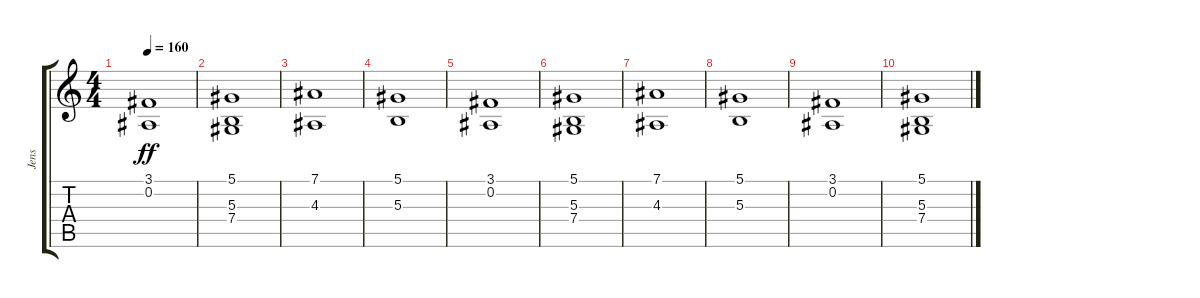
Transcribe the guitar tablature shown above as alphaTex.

\track ("Jens" "Jens") {instrument choiraahs}
\staff {score tabs}
\tuning (Eb4 Bb3 Gb3 Db3 Ab2 Eb2) {hide}
\ts (4 4)
\tempo 160
\clef g2
\ks c
(3.1 0.2).1{dy ff} |
(5.1 5.3 7.4).1{volume 11} |
(7.1 4.3).1{volume 10} |
(5.1 5.3).1{volume 9} |
(3.1 0.2).1{volume 8} |
(5.1 5.3 7.4).1{volume 6} |
(7.1 4.3).1{volume 5} |
(5.1 5.3).1{volume 4} |
(3.1 0.2).1{volume 2} |
(5.1 5.3 7.4).1{volume 0}
